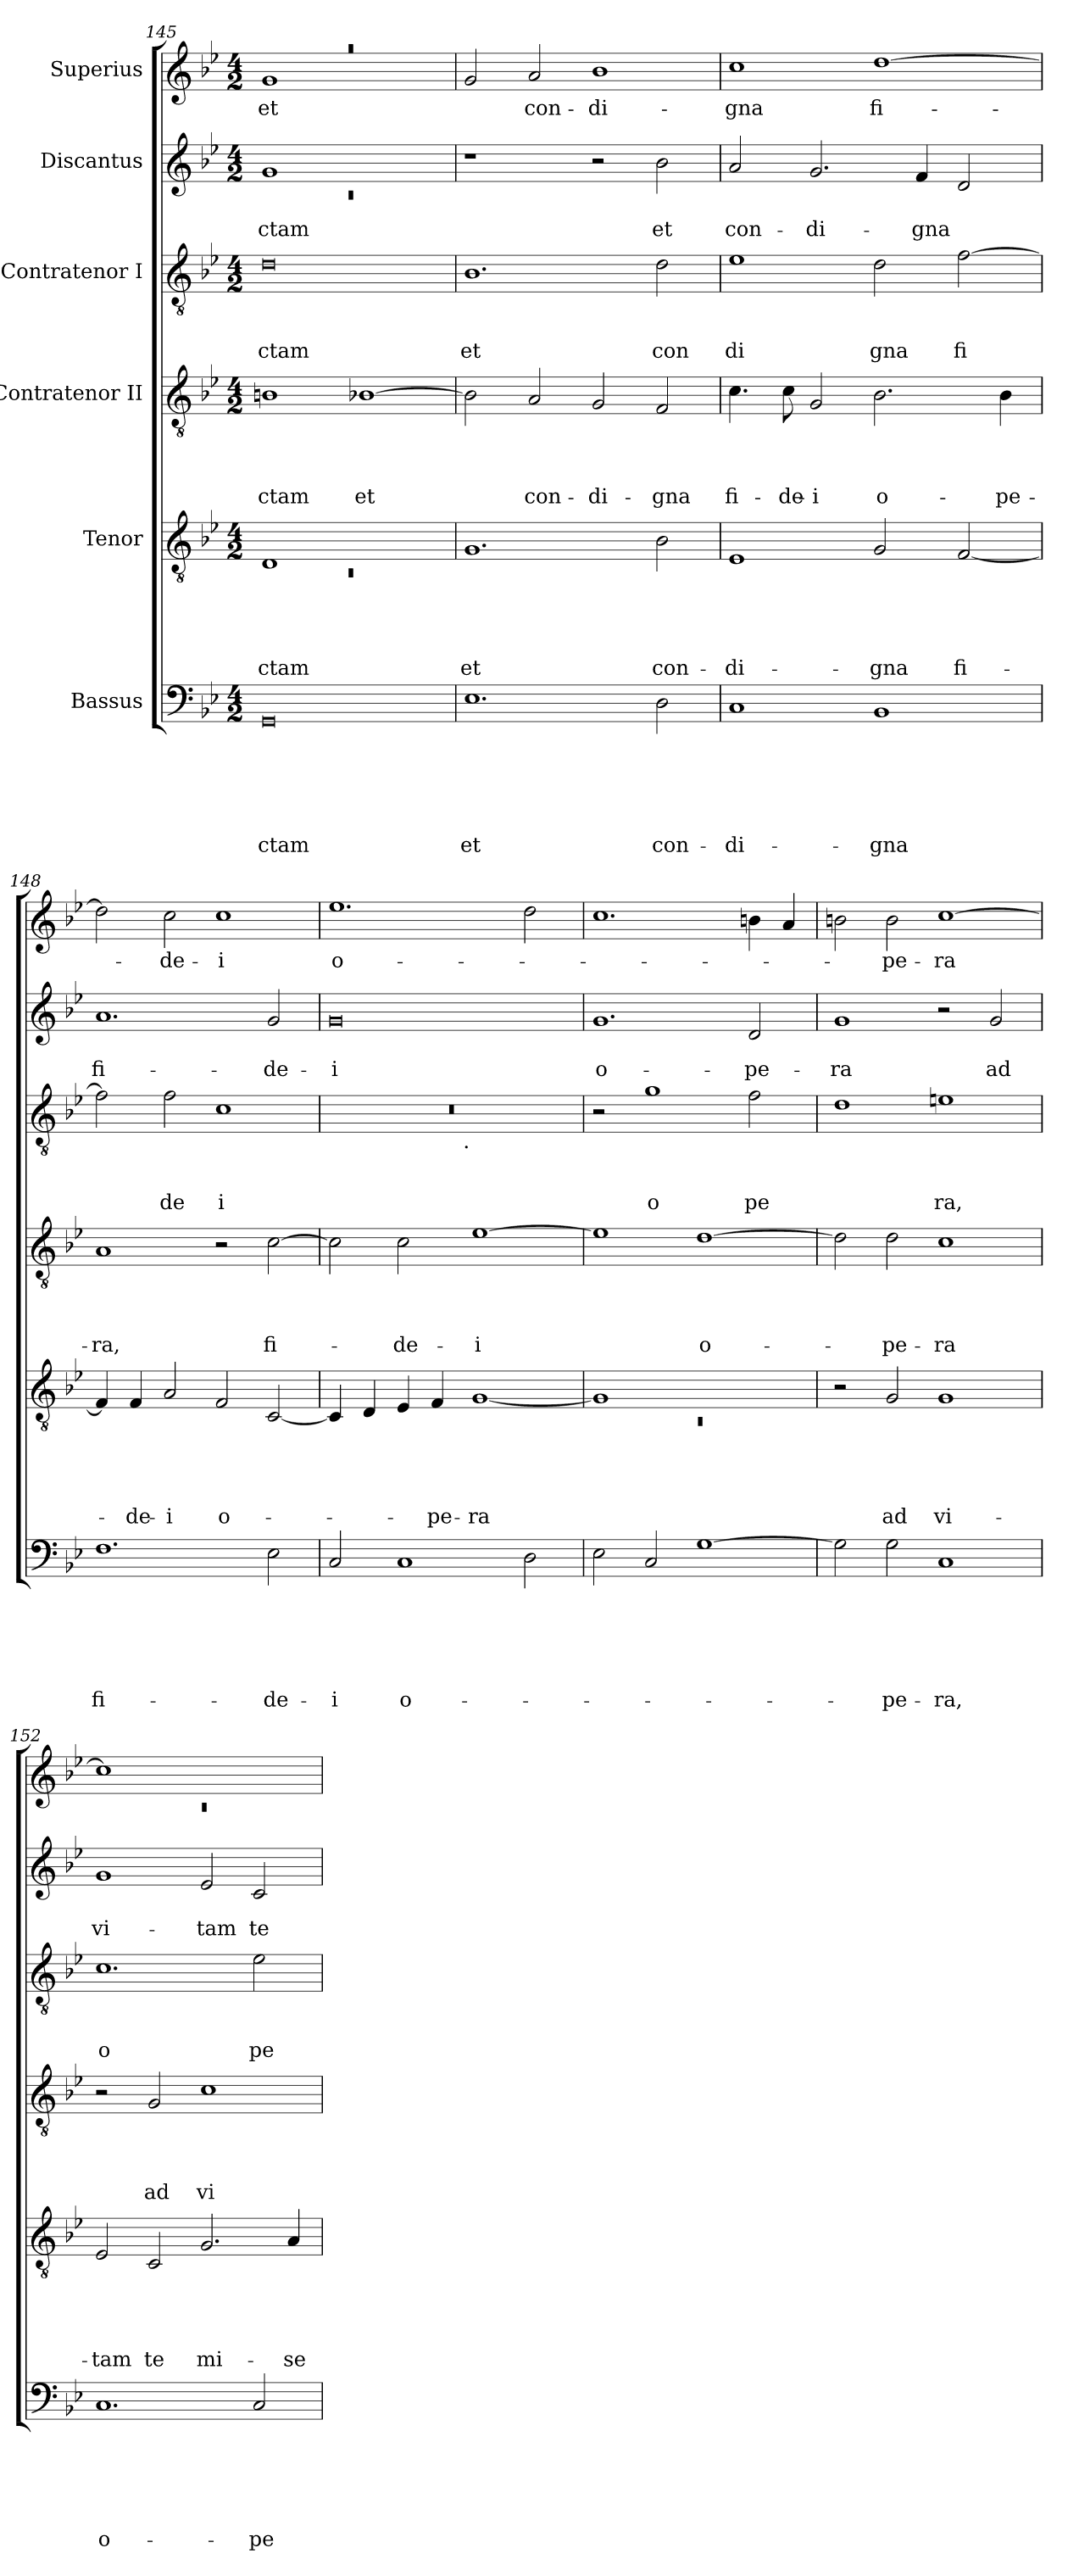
**kern	**text	**text	**text	**text	**text	**text	**kern	**text	**text	**text	**text	**text	**kern	**text	**text	**text	**text	**kern	**text	**text	**text	**kern	**text	**text	**kern	**text
*part6	*part6	*part6	*part6	*part6	*part6	*part6	*part5	*part5	*part5	*part5	*part5	*part5	*part4	*part4	*part4	*part4	*part4	*part3	*part3	*part3	*part3	*part2	*part2	*part2	*part1	*part1
*staff6	*staff6	*staff6	*staff6	*staff6	*staff6	*staff6	*staff5	*staff5	*staff5	*staff5	*staff5	*staff5	*staff4	*staff4	*staff4	*staff4	*staff4	*staff3	*staff3	*staff3	*staff3	*staff2	*staff2	*staff2	*staff1	*staff1
*I"Bassus	*	*	*	*	*	*	*I"Tenor	*	*	*	*	*	*I"Contratenor II	*	*	*	*	*I"Contratenor I	*	*	*	*I"Discantus	*	*	*I"Superius	*
!!LO:PB:g=z
*clefF4	*	*	*	*	*	*	*clefGv2	*	*	*	*	*	*clefGv2	*	*	*	*	*clefGv2	*	*	*	*clefG2	*	*	*clefG2	*
*k[b-e-]	*	*	*	*	*	*	*k[b-e-]	*	*	*	*	*	*k[b-e-]	*	*	*	*	*k[b-e-]	*	*	*	*k[b-e-]	*	*	*k[b-e-]	*
*B-:	*	*	*	*	*	*	*B-:	*	*	*	*	*	*B-:	*	*	*	*	*B-:	*	*	*	*B-:	*	*	*B-:	*
*M4/2	*	*	*	*	*	*	*M4/2	*	*	*	*	*	*M4/2	*	*	*	*	*M4/2	*	*	*	*M4/2	*	*	*M4/2	*
=145	=145	=145	=145	=145	=145	=145	=145	=145	=145	=145	=145	=145	=145	=145	=145	=145	=145	=145	=145	=145	=145	=145	=145	=145	=145	=145
*	*	*	*	*	*	*	*^	*	*	*	*	*	*	*	*	*	*	*	*	*	*	*^	*	*	*	*
!	!	!	!	!	!	!LO:LY:b	!	!LO:N:vis=1	!	!	!	!	!LO:LY:b	!	!	!	!	!LO:LY:b	!	!	!	!LO:LY:b	!	!LO:N:vis=1	!	!LO:LY:b	!LO:N:vis=1	!LO:LY:b
*	*	*	*	*	*	*	*	*	*	*	*	*	*	*	*	*	*	*	*	*	*	*	*	*	*	*	*^	*
0GG	.	.	.	.	.	ctam	1D	0rC	.	.	.	.	-ctam	1Bn	.	.	.	ctam	0d	.	.	-ctam	1g	0rc	.	-ctam	0raa	1g	et
!	!	!	!	!	!	!	!	!	!	!	!	!	!	!	!	!	!	!LO:LY:b	!	!	!	!	!	!	!	!	!	!	!
.	.	.	.	.	.	.	1ryy	.	.	.	.	.	.	[>1B-X	.	.	.	et	.	.	.	.	1ryy	.	.	.	.	1ryy	.
*	*	*	*	*	*	*	*v	*v	*	*	*	*	*	*	*	*	*	*	*	*	*	*	*v	*v	*	*	*	*	*
=146	=146	=146	=146	=146	=146	=146	=146	=146	=146	=146	=146	=146	=146	=146	=146	=146	=146	=146	=146	=146	=146	=146	=146	=146	=146	=146	=146
!	!	!	!	!	!	!LO:LY:b	!	!	!	!	!	!LO:LY:b	!	!	!	!	!	!	!	!	!LO:LY:b	!	!	!	!	!	!
*	*	*	*	*	*	*	*	*	*	*	*	*	*	*	*	*	*	*	*	*	*	*	*	*	*v	*v	*
1.E-	.	.	.	.	.	et	1.G	.	.	.	.	et	2B-\]	.	.	.	.	1.B-	.	.	et	1r	.	.	2g/	.
!	!	!	!	!	!	!	!	!	!	!	!	!	!	!	!	!	!LO:LY:b	!	!	!	!	!	!	!	!	!LO:LY:b
.	.	.	.	.	.	.	.	.	.	.	.	.	2A/	.	.	.	con-	.	.	.	.	.	.	.	2a/	con-
!	!	!	!	!	!	!	!	!	!	!	!	!	!	!	!	!	!LO:LY:b	!	!	!	!	!	!	!	!	!LO:LY:b
.	.	.	.	.	.	.	.	.	.	.	.	.	2G/	.	.	.	-di-	.	.	.	.	2r	.	.	1b-	-di-
!	!	!	!	!	!	!LO:LY:b	!	!	!	!	!	!LO:LY:b	!	!	!	!	!LO:LY:b	!	!	!	!LO:LY:b	!	!	!LO:LY:b	!	!
2D\	.	.	.	.	.	con-	2B-\	.	.	.	.	con-	2F/	.	.	.	-gna	2d\	.	.	con	2b-\	.	et	.	.
=147	=147	=147	=147	=147	=147	=147	=147	=147	=147	=147	=147	=147	=147	=147	=147	=147	=147	=147	=147	=147	=147	=147	=147	=147	=147	=147
!	!	!	!	!	!	!LO:LY:b	!	!	!	!	!	!LO:LY:b	!	!	!	!	!LO:LY:b	!	!	!	!LO:LY:b	!	!	!LO:LY:b	!	!LO:LY:b
1C	.	.	.	.	.	-di-	1E-	.	.	.	.	-di-	4.c\	.	.	.	fi-	1e-	.	.	di	2a/	.	con-	1cc	-gna
!	!	!	!	!	!	!	!	!	!	!	!	!	!	!	!	!	!LO:LY:b	!	!	!	!	!	!	!	!	!
.	.	.	.	.	.	.	.	.	.	.	.	.	8c\	.	.	.	-de-	.	.	.	.	.	.	.	.	.
!	!	!	!	!	!	!	!	!	!	!	!	!	!	!	!	!	!LO:LY:b	!	!	!	!	!	!	!LO:LY:b	!	!
.	.	.	.	.	.	.	.	.	.	.	.	.	2G/	.	.	.	-i	.	.	.	.	2.g/	.	-di-	.	.
!	!	!	!	!	!	!LO:LY:b	!	!	!	!	!	!LO:LY:b	!	!	!	!	!LO:LY:b	!	!	!	!LO:LY:b	!	!	!	!	!LO:LY:b
1BB-	.	.	.	.	.	-gna	2G/	.	.	.	.	-gna	2.B-\	.	.	.	o-	2d\	.	.	gna	.	.	.	[>1dd	fi-
!	!	!	!	!	!	!	!	!	!	!	!	!	!	!	!	!	!	!	!	!	!	!	!	!LO:LY:b	!	!
.	.	.	.	.	.	.	.	.	.	.	.	.	.	.	.	.	.	.	.	.	.	4f/	.	-gna	.	.
!	!	!	!	!	!	!	!	!	!	!	!	!LO:LY:b	!	!	!	!	!	!	!	!	!LO:LY:b	!	!	!	!	!
.	.	.	.	.	.	.	[<2F/	.	.	.	.	fi-	.	.	.	.	.	[>2f\	.	.	fi	2d/	.	.	.	.
!	!	!	!	!	!	!	!	!	!	!	!	!	!	!	!	!	!LO:LY:b	!	!	!	!	!	!	!	!	!
.	.	.	.	.	.	.	.	.	.	.	.	.	4B-\	.	.	.	-pe-	.	.	.	.	.	.	.	.	.
=148	=148	=148	=148	=148	=148	=148	=148	=148	=148	=148	=148	=148	=148	=148	=148	=148	=148	=148	=148	=148	=148	=148	=148	=148	=148	=148
!	!	!	!	!	!	!LO:LY:b	!	!	!	!	!	!	!	!	!	!	!LO:LY:b	!	!	!	!	!	!	!LO:LY:b	!	!
1.F	.	.	.	.	.	fi-	4F/]	.	.	.	.	.	1A	.	.	.	-ra,	2f\]	.	.	.	1.a	.	fi-	2dd\]	.
!	!	!	!	!	!	!	!	!	!	!	!	!LO:LY:b	!	!	!	!	!	!	!	!	!	!	!	!	!	!
.	.	.	.	.	.	.	4F/	.	.	.	.	-de-	.	.	.	.	.	.	.	.	.	.	.	.	.	.
!	!	!	!	!	!	!	!	!	!	!	!	!LO:LY:b	!	!	!	!	!	!	!	!	!LO:LY:b	!	!	!	!	!LO:LY:b
.	.	.	.	.	.	.	2A/	.	.	.	.	-i	.	.	.	.	.	2f\	.	.	de	.	.	.	2cc\	-de-
!	!	!	!	!	!	!	!	!	!	!	!	!LO:LY:b	!	!	!	!	!	!	!	!	!LO:LY:b	!	!	!	!	!LO:LY:b
.	.	.	.	.	.	.	2F/	.	.	.	.	o-	2r	.	.	.	.	1c	.	.	i	.	.	.	1cc	-i
!	!	!	!	!	!	!LO:LY:b	!	!	!	!	!	!	!	!	!	!	!LO:LY:b	!	!	!	!	!	!	!LO:LY:b	!	!
2E-\	.	.	.	.	.	-de-	[<2C/	.	.	.	.	.	[>2c\	.	.	.	fi-	.	.	.	.	2g/	.	-de-	.	.
=149	=149	=149	=149	=149	=149	=149	=149	=149	=149	=149	=149	=149	=149	=149	=149	=149	=149	=149	=149	=149	=149	=149	=149	=149	=149	=149
!	!	!	!	!	!	!LO:LY:b	!	!	!	!	!	!	!	!	!	!	!	!	!	!	!	!	!	!LO:LY:b	!	!LO:LY:b:rj
*	*	*	*	*	*	*	*	*	*	*	*	*	*	*	*	*	*	*^	*	*	*	*	*	*	*	*
2C/	.	.	.	.	.	-i	4C/]	.	.	.	.	.	2c\]	.	.	.	.	0r	2ryy	.	.	.	0g	.	-i	1.ee-	o-
.	.	.	.	.	.	.	4D/	.	.	.	.	.	.	.	.	.	.	.	.	.	.	.	.	.	.	.	.
!	!	!	!	!	!	!LO:LY:b:rj	!	!	!	!	!	!	!	!	!	!	!LO:LY:b	!	!	!	!	!	!	!	!	!	!
1C	.	.	.	.	.	o-	4E-/	.	.	.	.	.	2c\	.	.	.	-de-	.	4...ryy	.	.	.	.	.	.	.	.
!	!	!	!	!	!	!	!	!	!	!	!	!LO:LY:b	!	!	!	!	!	!	!	!	!	!	!	!	!	!	!
.	.	.	.	.	.	.	4F/	.	.	.	.	-pe-	.	.	.	.	.	.	.	.	.	.	.	.	.	.	.
!	!	!	!	!	!	!	!	!	!	!	!	!	!	!	!	!	!	!	!LO:TX:b:t=.	!	!	!	!	!	!	!	!
.	.	.	.	.	.	.	.	.	.	.	.	.	.	.	.	.	.	.	1ryy	.	.	.	.	.	.	.	.
!	!	!	!	!	!	!	!	!	!	!	!	!LO:LY:b	!	!	!	!	!LO:LY:b:rj	!	!	!	!	!	!	!	!	!	!
.	.	.	.	.	.	.	[<1G	.	.	.	.	-ra	[>1e-	.	.	.	-i	.	.	.	.	.	.	.	.	.	.
2D\	.	.	.	.	.	.	.	.	.	.	.	.	.	.	.	.	.	.	.	.	.	.	.	.	.	2dd\	.
.	.	.	.	.	.	.	.	.	.	.	.	.	.	.	.	.	.	.	32ryy	.	.	.	.	.	.	.	.
=150	=150	=150	=150	=150	=150	=150	=150	=150	=150	=150	=150	=150	=150	=150	=150	=150	=150	=150	=150	=150	=150	=150	=150	=150	=150	=150	=150
*	*	*	*	*	*	*	*^	*	*	*	*	*	*	*	*	*	*	*	*	*	*	*	*	*	*	*	*
!	!	!	!	!	!	!	!	!LO:N:vis=1	!	!	!	!	!	!	!	!	!	!	!	!	!	!	!	!	!	!LO:LY:b	!	!
*	*	*	*	*	*	*	*	*	*	*	*	*	*	*	*	*	*	*	*v	*v	*	*	*	*	*	*	*	*
2E-\	.	.	.	.	.	.	1G]	0rC	.	.	.	.	.	1e-]	.	.	.	.	2r	.	.	.	1.g	.	o-	1.cc	.
!	!	!	!	!	!	!	!	!	!	!	!	!	!	!	!	!	!	!	!	!	!	!LO:LY:b	!	!	!	!	!
2C/	.	.	.	.	.	.	.	.	.	.	.	.	.	.	.	.	.	.	1g	.	.	o	.	.	.	.	.
!	!	!	!	!	!	!	!	!	!	!	!	!	!	!	!	!	!	!LO:LY:b:rj	!	!	!	!	!	!	!	!	!
[>1G	.	.	.	.	.	.	1ryy	.	.	.	.	.	.	[>1d	.	.	.	o-	.	.	.	.	.	.	.	.	.
!	!	!	!	!	!	!	!	!	!	!	!	!	!	!	!	!	!	!	!	!	!	!LO:LY:b	!	!	!LO:LY:b	!	!
.	.	.	.	.	.	.	.	.	.	.	.	.	.	.	.	.	.	.	2f\	.	.	pe	2d/	.	-pe-	4bn\	.
.	.	.	.	.	.	.	.	.	.	.	.	.	.	.	.	.	.	.	.	.	.	.	.	.	.	4a/	.
*	*	*	*	*	*	*	*v	*v	*	*	*	*	*	*	*	*	*	*	*	*	*	*	*	*	*	*	*
=151	=151	=151	=151	=151	=151	=151	=151	=151	=151	=151	=151	=151	=151	=151	=151	=151	=151	=151	=151	=151	=151	=151	=151	=151	=151	=151
!	!	!	!	!	!	!	!	!	!	!	!	!	!	!	!	!	!	!	!	!	!	!	!	!LO:LY:b	!	!
2G\]	.	.	.	.	.	.	2r	.	.	.	.	.	2d\]	.	.	.	.	1d	.	.	.	1g	.	-ra	2bn\	.
!	!	!	!	!	!	!LO:LY:b	!	!	!	!	!	!LO:LY:b	!	!	!	!	!LO:LY:b	!	!	!	!	!	!	!	!	!LO:LY:b
2G\	.	.	.	.	.	-pe-	2G/	.	.	.	.	ad	2d\	.	.	.	-pe-	.	.	.	.	.	.	.	2b\	-pe-
!	!	!	!	!	!	!LO:LY:b	!	!	!	!	!	!LO:LY:b	!	!	!	!	!LO:LY:b	!	!	!	!LO:LY:b	!	!	!	!	!LO:LY:b
1C	.	.	.	.	.	-ra,	1G	.	.	.	.	vi-	1c	.	.	.	-ra	1en	.	.	ra,	2r	.	.	[>1cc	-ra
!	!	!	!	!	!	!	!	!	!	!	!	!	!	!	!	!	!	!	!	!	!	!	!	!LO:LY:b	!	!
.	.	.	.	.	.	.	.	.	.	.	.	.	.	.	.	.	.	.	.	.	.	2g/	.	ad	.	.
=152	=152	=152	=152	=152	=152	=152	=152	=152	=152	=152	=152	=152	=152	=152	=152	=152	=152	=152	=152	=152	=152	=152	=152	=152	=152	=152
*	*	*	*	*	*	*	*	*	*	*	*	*	*	*	*	*	*	*	*	*	*	*	*	*	*^	*
!	!	!	!	!	!	!LO:LY:b	!	!	!	!	!	!LO:LY:b	!	!	!	!	!	!	!	!	!LO:LY:b	!	!	!LO:LY:b	!	!LO:N:vis=1	!
1.C	.	.	.	.	.	o-	2E-/	.	.	.	.	-tam	2r	.	.	.	.	1.c	.	.	o	1g	.	vi-	1cc]	0rc	.
!	!	!	!	!	!	!	!	!	!	!	!	!LO:LY:b	!	!	!	!	!LO:LY:b	!	!	!	!	!	!	!	!	!	!
.	.	.	.	.	.	.	2C/	.	.	.	.	te	2G/	.	.	.	ad	.	.	.	.	.	.	.	.	.	.
!	!	!	!	!	!	!	!	!	!	!	!	!LO:LY:b	!	!	!	!	!LO:LY:b	!	!	!	!	!	!	!LO:LY:b	!	!	!
.	.	.	.	.	.	.	2.G/	.	.	.	.	mi-	1c	.	.	.	vi-	.	.	.	.	2e-/	.	-tam	1ryy	.	.
!	!	!	!	!	!	!LO:LY:b	!	!	!	!	!	!	!	!	!	!	!	!	!	!	!LO:LY:b	!	!	!LO:LY:b	!	!	!
2C/	.	.	.	.	.	-pe-	.	.	.	.	.	.	.	.	.	.	.	2e-\	.	.	pe	2c/	.	te	.	.	.
!	!	!	!	!	!	!	!	!	!	!	!	!LO:LY:b	!	!	!	!	!	!	!	!	!	!	!	!	!	!	!
.	.	.	.	.	.	.	4A/	.	.	.	.	-se-	.	.	.	.	.	.	.	.	.	.	.	.	.	.	.
*	*	*	*	*	*	*	*	*	*	*	*	*	*	*	*	*	*	*	*	*	*	*	*	*	*v	*v	*
=	=	=	=	=	=	=	=	=	=	=	=	=	=	=	=	=	=	=	=	=	=	=	=	=	=	=
*-	*-	*-	*-	*-	*-	*-	*-	*-	*-	*-	*-	*-	*-	*-	*-	*-	*-	*-	*-	*-	*-	*-	*-	*-	*-	*-
